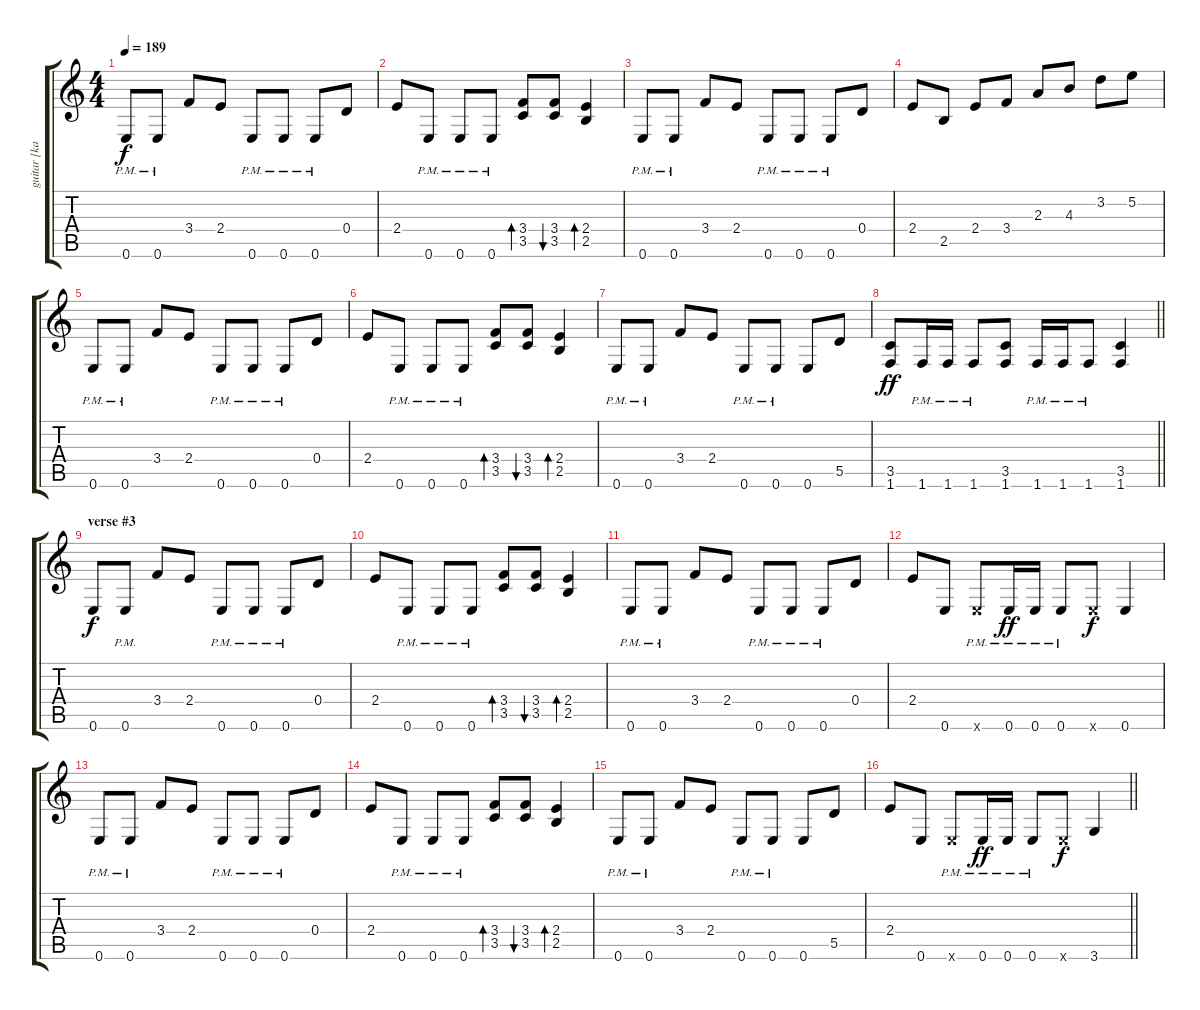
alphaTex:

\track ("guitar [karukan]" "guitar [ka") {instrument overdrivenguitar}
\staff {score tabs}
\tuning (E4 B3 G3 D3 A2 E2) {hide}
\ts (4 4)
\tempo 189
\clef g2
\ks c
0.6{pm}.8{dy f} 0.6{pm}.8 3.4.8 2.4.8 0.6{pm}.8 0.6{pm}.8 0.6{pm}.8 0.4.8 |
2.4.8 0.6{pm}.8 0.6{pm}.8 0.6{pm}.8 (3.4 3.5).8{bd 60} (3.4 3.5).8{bu 60} (2.4 2.5).4{bd 60} |
0.6{pm}.8 0.6{pm}.8 3.4.8 2.4.8 0.6{pm}.8 0.6{pm}.8 0.6{pm}.8 0.4.8 |
2.4.8 2.5.8 2.4.8 3.4.8 2.3.8 4.3.8 3.2.8 5.2.8 |
0.6{pm}.8 0.6{pm}.8 3.4.8 2.4.8 0.6{pm}.8 0.6{pm}.8 0.6{pm}.8 0.4.8 |
2.4.8 0.6{pm}.8 0.6{pm}.8 0.6{pm}.8 (3.4 3.5).8{bd 60} (3.4 3.5).8{bu 60} (2.4 2.5).4{bd 60} |
0.6{pm}.8 0.6{pm}.8 3.4.8 2.4.8 0.6{pm}.8 0.6{pm}.8 0.6.8 5.5.8 |
\barLineRight lightlight
(3.5 1.6).8{dy ff} 1.6{pm}.16 1.6{pm}.16 1.6{pm}.8 (3.5 1.6).8 1.6{pm}.16 1.6{pm}.16 1.6{pm}.8 (3.5 1.6).4 |
\section ("" "verse #3")
0.6.8{dy f} 0.6{pm}.8 3.4.8 2.4.8 0.6{pm}.8 0.6{pm}.8 0.6{pm}.8 0.4.8 |
2.4.8 0.6{pm}.8 0.6{pm}.8 0.6{pm}.8 (3.4 3.5).8{bd 60} (3.4 3.5).8{bu 60} (2.4 2.5).4{bd 60} |
0.6{pm}.8 0.6{pm}.8 3.4.8 2.4.8 0.6{pm}.8 0.6{pm}.8 0.6{pm}.8 0.4.8 |
2.4.8 0.6.8 0.6{pm x}.8 0.6{pm}.16{dy ff} 0.6{pm}.16 0.6{pm}.8 0.6{x}.8{dy f} 0.6.4 |
0.6{pm}.8 0.6{pm}.8 3.4.8 2.4.8 0.6{pm}.8 0.6{pm}.8 0.6{pm}.8 0.4.8 |
2.4.8 0.6{pm}.8 0.6{pm}.8 0.6{pm}.8 (3.4 3.5).8{bd 60} (3.4 3.5).8{bu 60} (2.4 2.5).4{bd 60} |
0.6{pm}.8 0.6{pm}.8 3.4.8 2.4.8 0.6{pm}.8 0.6{pm}.8 0.6.8 5.5.8 |
\barLineRight lightlight
2.4.8 0.6.8 0.6{pm x}.8 0.6{pm}.16{dy ff} 0.6{pm}.16 0.6{pm}.8 0.6{x}.8{dy f} 3.6.4
